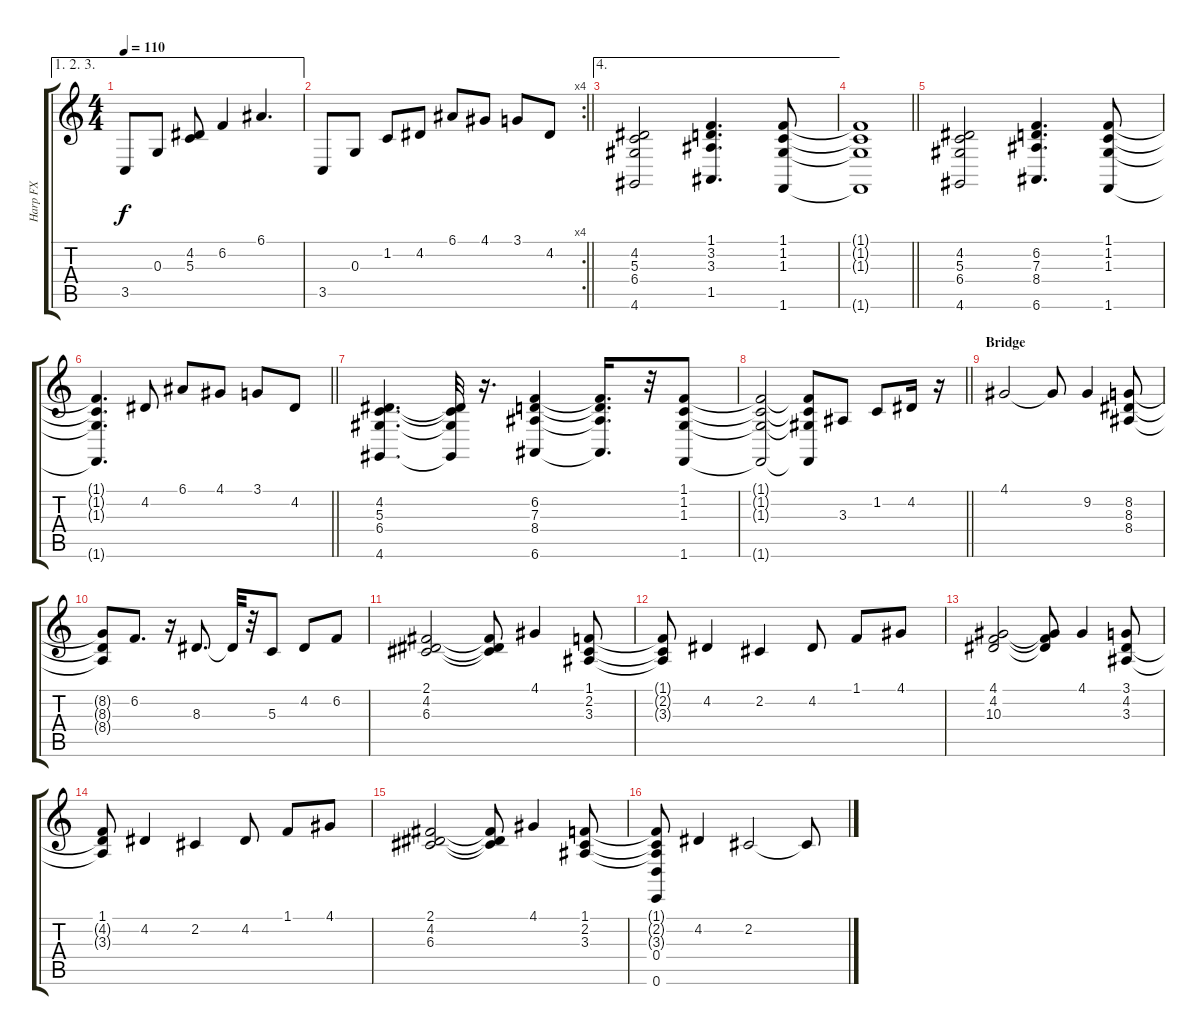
\track ("Harp FX" "Harp FX") {instrument fx4atmosphere}
\staff {score tabs}
\tuning (E4 B3 G3 D3 A2 E2) {hide}
\ae (1 2 3)
\ts (4 4)
\tempo 110
\clef g2
\ks c
3.5.8{dy f} 0.3.8 (4.2 5.3).8 6.2.4 6.1.4{d} |
\rc 4
\barLineRight lightlight
3.5.8 0.3.8 1.2.8 4.2.8 6.1.8 4.1.8 3.1.8 4.2.8 |
\ae 4
(4.2 5.3 6.4 4.6).2 (1.1 3.2 3.3 1.5).4{d} (1.1 1.2 1.3 1.6).8 |
\barLineRight lightlight
(1.1{t} 1.2{t} 1.3{t} 1.6{t}).1 |
(4.2 5.3 6.4 4.6).2 (6.2 7.3 8.4 6.6).4{d} (1.1 1.2 1.3 1.6).8 |
\barLineRight lightlight
(1.1{t} 1.2{t} 1.3{t} 1.6{t}).4{d} 4.2.8 6.1.8 4.1.8 3.1.8 4.2.8 |
(4.2 5.3 6.4 4.6).4{d} (4.2{t} 5.3{t} 6.4{t} 4.6{t}).32 r.16{d} (6.2 7.3 8.4 6.6).4 (6.2{t} 7.3{t} 8.4{t} 6.6{t}).16{d} r.32 (1.1 1.2 1.3 1.6).8 |
\barLineRight lightlight
(1.1{t} 1.2{t} 1.3{t} 1.6{t}).2 (1.1{t} 1.2{t} 1.3{t} 1.6{t}).8 3.3.8 1.2.8 4.2.16 r.16 |
\section ("" "Bridge")
4.1.2 4.1{t}.8 9.2.4 (8.2 8.3 8.4).8 |
(8.2{t} 8.3{t} 8.4{t}).8 6.2.8{d} r.16 8.3.8{d} 8.3{t}.32 r.32 5.3.8 4.2.8 6.2.8 |
(2.1 4.2 6.3).2 (2.1{t} 4.2{t} 6.3{t}).8 4.1.4 (1.1 2.2 3.3).8 |
(1.1{t} 2.2{t} 3.3{t}).8 4.2.4 2.2.4 4.2.8 1.1.8 4.1.8 |
(4.1 4.2 10.3).2 (4.1{t} 4.2{t} 10.3{t}).8 4.1.4 (3.1 4.2 3.3).8 |
(1.1 4.2{t} 3.3{t}).8 4.2.4 2.2.4 4.2.8 1.1.8 4.1.8 |
(2.1 4.2 6.3).2 (2.1{t} 4.2{t} 6.3{t}).8 4.1.4 (1.1 2.2 3.3).8 |
(1.1{t} 2.2{t} 3.3{t} 0.4 0.6).8 4.2.4 2.2.2 2.2{t}.8
